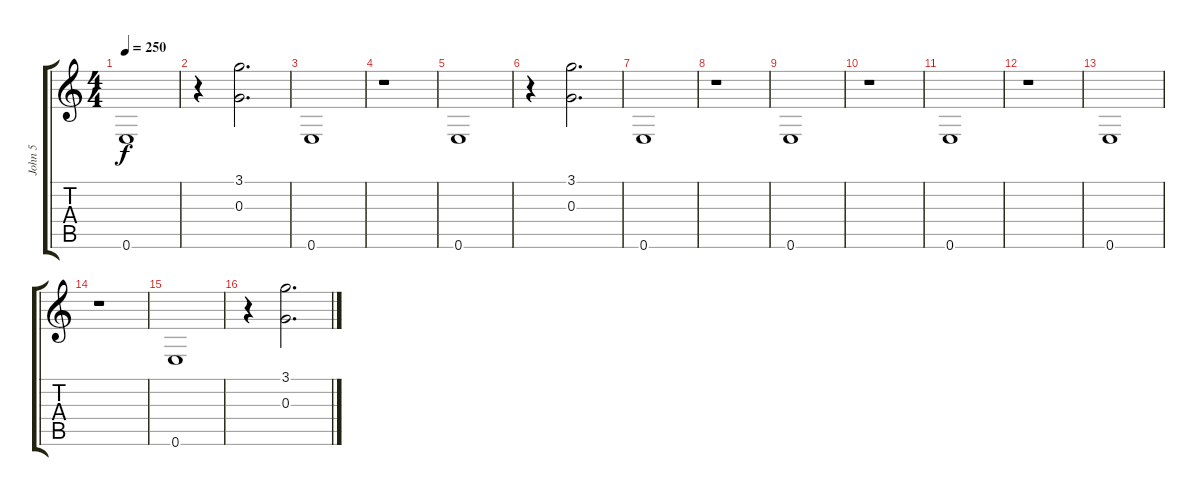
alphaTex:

\track ("John 5" "John 5") {instrument distortionguitar}
\staff {score tabs}
\tuning (E4 B3 G3 D3 A2 E2) {hide}
\ts (4 4)
\tempo 250
\clef g2
\ks c
0.6.1{dy f} |
r.4 (3.1 0.3).2{d} |
0.6.1 |
r.1 |
0.6.1 |
r.4 (3.1 0.3).2{d} |
0.6.1 |
r.1 |
0.6.1 |
r.1 |
0.6.1 |
r.1 |
0.6.1 |
r.1 |
0.6.1 |
r.4 (3.1 0.3).2{d}
